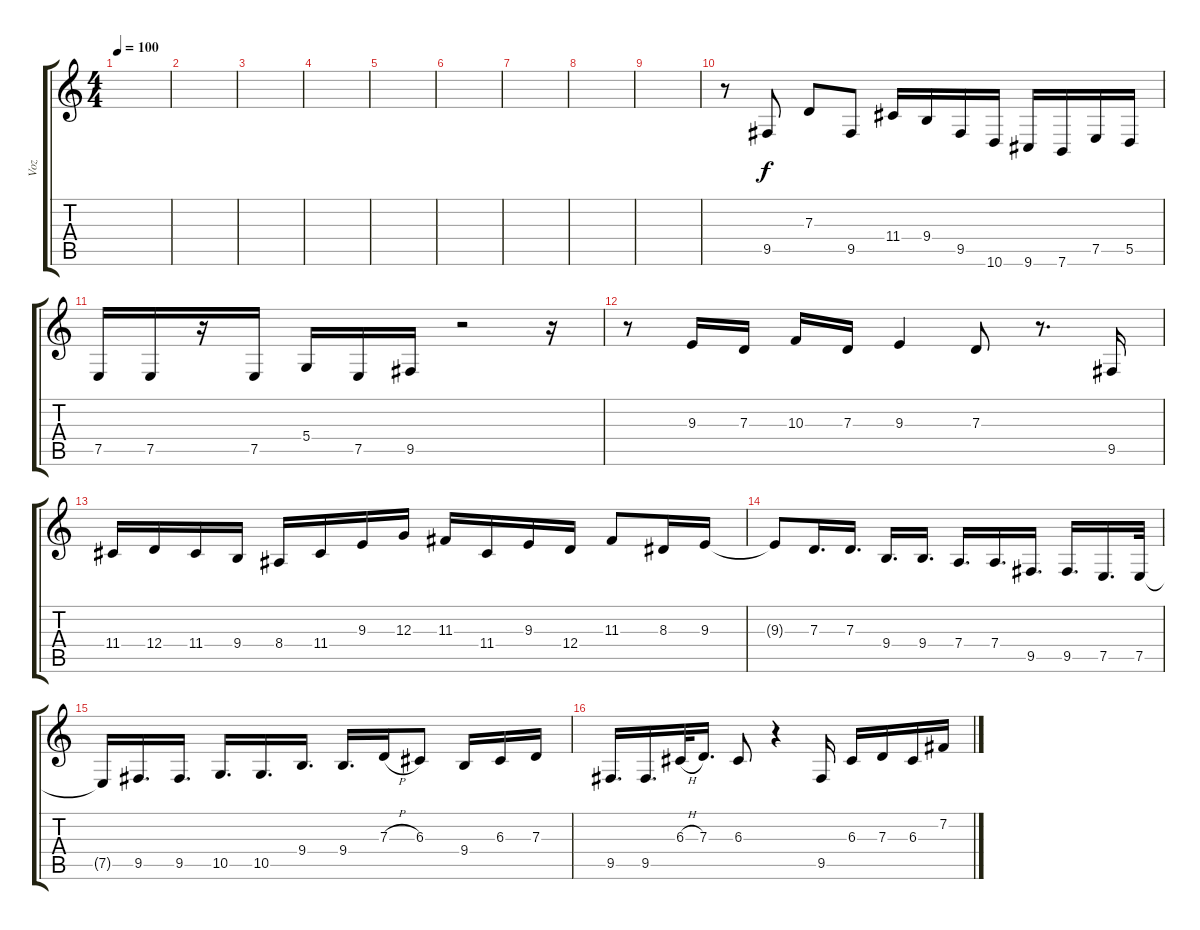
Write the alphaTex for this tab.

\track ("Voz" "Voz") {instrument synthvoice}
\staff {score tabs}
\tuning (E4 B3 G3 D3 A2 E2) {hide}
\ts (4 4)
\tempo 100
\clef g2
\ks c
|
|
|
|
|
|
|
|
|
r.8 9.5.8 7.3.8 9.5.8 11.4.16 9.4.16 9.5.16 10.6.16 9.6.16 7.6.16 7.5.16 5.5.16 |
7.5.16 7.5.16 r.16 7.5.16 5.4.16 7.5.16 9.5.16 r.2 r.16 |
r.8 9.3.16 7.3.16 10.3.16 7.3.16 9.3.4 7.3.8 r.8{d} 9.5.16 |
11.4.16 12.4.16 11.4.16 9.4.16 8.4.16 11.4.16 9.3.16 12.3.16 11.3.16 11.4.16 9.3.16 12.4.16 11.3.8 8.3.16 9.3.16 |
9.3{t}.8 7.3.16{d} 7.3.16{d} 9.4.16{d} 9.4.16{d} 7.4.16{d} 7.4.16{d} 9.5.16{d} 9.5.16{d} 7.5.16{d} 7.5.32 |
7.5{t}.16 9.5.16{d} 9.5.16{d} 10.5.16{d} 10.5.16{d} 9.4.16{d} 9.4.16{d} 7.3{h}.16 6.3.8 9.4.16 6.3.16 7.3.16 |
9.5.16{d} 9.5.16{d} 6.3{h}.32 7.3.16{d} 6.3.8 r.4 9.5.16 6.3.16 7.3.16 6.3.16 7.2.16
